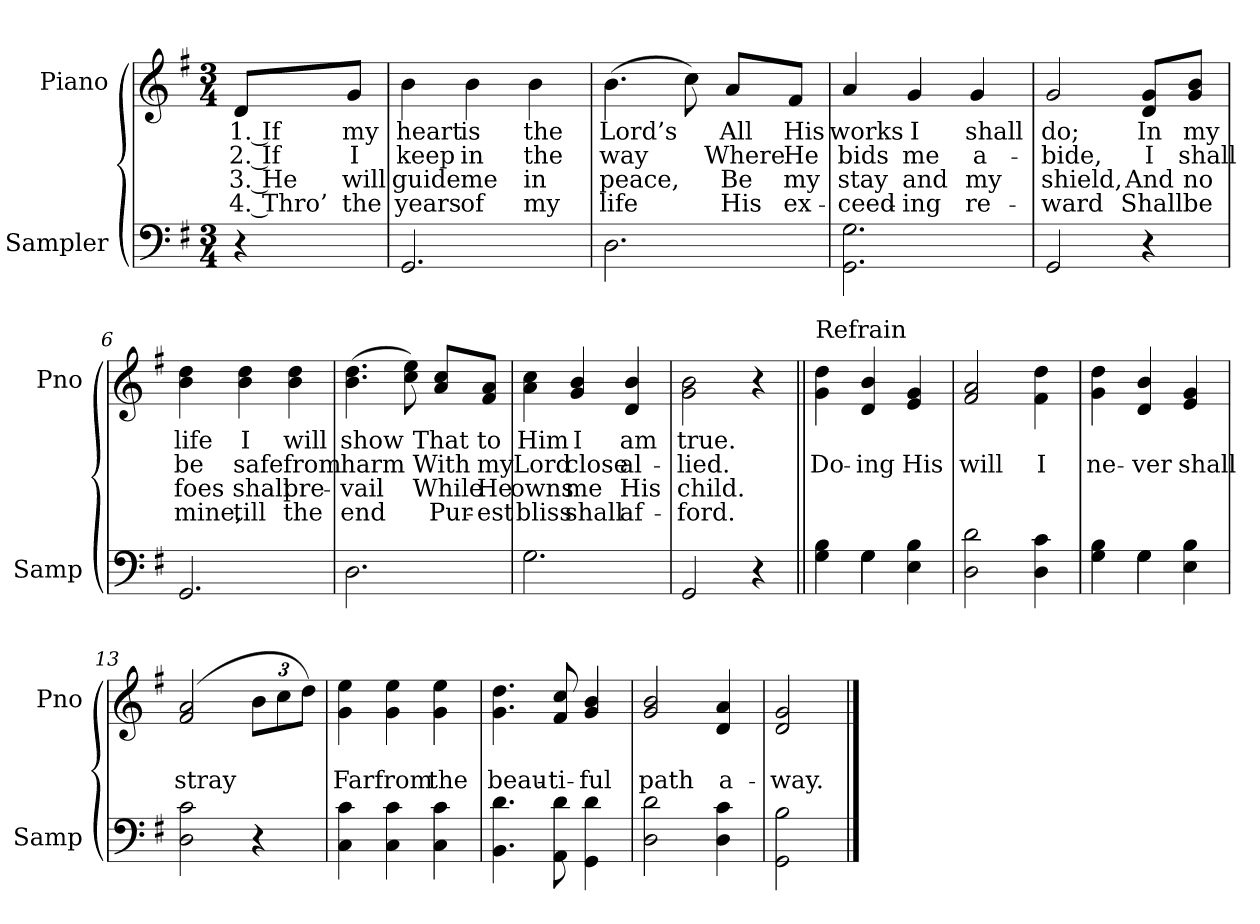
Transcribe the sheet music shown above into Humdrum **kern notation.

**kern	**kern	**text	**text	**text	**text
*part2	*part1	*part1	*part1	*part1	*part1
*staff2	*staff1	*staff1	*staff1	*staff1	*staff1
*I"Sampler	*I"Piano	*	*	*	*
*I'Samp	*I'Pno	*	*	*	*
*clefF4	*clefG2	*	*	*	*
*k[f#]	*k[f#]	*	*	*	*
*G:	*G:	*	*	*	*
*M3/4	*M3/4	*	*	*	*
=1	=1	=1	=1	=1	=1
4r	8d/L	1. If	2. If	3. He	4. Thro’
.	8g/J	my	I	will	the
=2	=2	=2	=2	=2	=2
2.GG	4b	heart	keep	guide	years
.	4b	is	in	me	of
.	4b	the	the	in	my
=3	=3	=3	=3	=3	=3
2.D	(4.b	Lord’s	way	peace,	life
.	8cc)	.	.	.	.
.	8a/L	All	Where	Be	His
.	8f#/J	His	He	my	ex-
=4	=4	=4	=4	=4	=4
2.GG\ 2.G\	4a	works	bids	stay	-ceed-
.	4g	I	me	and	-ing
.	4g	shall	a-	my	re-
=5	=5	=5	=5	=5	=5
2GG	2g	do;	-bide,	shield,	-ward
4r	8d/ 8g/L	In	I	And	Shall
.	8g/ 8b/J	my	shall	no	be
=6	=6	=6	=6	=6	=6
2.GG	4b 4dd	life	be	foes	mine,
.	4b 4dd	I	safe	shall	till
.	4b 4dd	will	from	pre-	the
=7	=7	=7	=7	=7	=7
2.D	(4.b 4.dd	show	harm	-vail	end
.	8cc 8ee)	.	.	.	.
.	8a/ 8cc/L	That	With	While	Pur-
.	8f#/ 8a/J	to	my	He	-est
=8	=8	=8	=8	=8	=8
2.G	4a 4cc	Him	Lord	owns	bliss
.	4g 4b	I	close	me	shall
.	4d 4b	am	al-	His	af-
=9	=9	=9	=9	=9	=9
2GG	2g\ 2b\	true.	-lied.	child.	-ford.
4r	4r	.	.	.	.
=10||	=10||	=10||	=10||	=10||	=10||
*^	*	*	*	*	*
!	!	!LO:TX:t=Refrain	!	!	!	!
4G 4B	4ryy	4g 4dd	.	Do-	.	.
4G\	4G	4d 4b	.	-ing	.	.
4E 4B	4ryy	4e 4g	.	His	.	.
*v	*v	*	*	*	*	*
=11	=11	=11	=11	=11	=11
2D 2d	2f# 2a	.	will	.	.
4D 4c	4f#\ 4dd\	.	I	.	.
=12	=12	=12	=12	=12	=12
*^	*	*	*	*	*
4G 4B	4ryy	4g 4dd	.	ne-	.	.
4G\	4G	4d 4b	.	-ver	.	.
4E 4B	4ryy	4e 4g	.	shall	.	.
*v	*v	*	*	*	*	*
=13	=13	=13	=13	=13	=13
2D 2c	(2f# 2a	.	stray	.	.
4r	12b\L	.	.	.	.
.	12cc\	.	.	.	.
.	12dd\J)	.	.	.	.
=14	=14	=14	=14	=14	=14
4C 4c	4g 4ee	.	Far	.	.
4C 4c	4g 4ee	.	from	.	.
4C 4c	4g 4ee	.	the	.	.
=15	=15	=15	=15	=15	=15
4.BB 4.d	4.g 4.dd	.	beau-	.	.
8AA 8d	8f# 8cc	.	-ti-	.	.
4GG 4d	4g 4b	.	-ful	.	.
=16	=16	=16	=16	=16	=16
2D 2d	2g 2b	.	path	.	.
4D 4c	4d 4a	.	a-	.	.
=17	=17	=17	=17	=17	=17
2GG 2B	2d 2g	.	-way.	.	.
==	==	==	==	==	==
*-	*-	*-	*-	*-	*-
